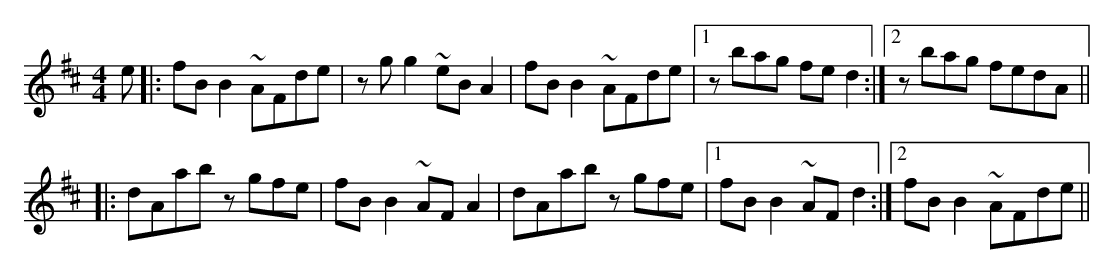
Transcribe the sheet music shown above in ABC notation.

X:1
M:4/4
K:D
e|:fBB2~ AFde|zgg2~ eBA2|fBB2~ AFde|1 zbag fed2:|2 zbag fedA||
|:dAab zgfe|fBB2~ AFA2|dAab zgfe|1 fBB2~ AFd2:|2 fBB2~ AFde||
